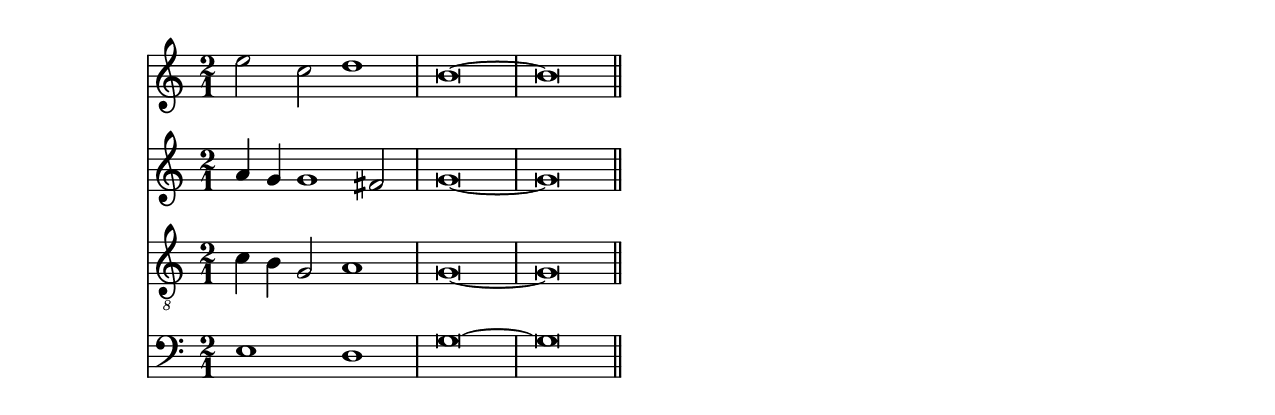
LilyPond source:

\version "2.18.0"

\header {
  % Remove default LilyPond tagline
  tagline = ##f
}

\paper {
  #(set-paper-size "letter")
}

\layout {
  \context {
    \Score
    \remove "Bar_number_engraver"
  }
}

global = {
  \key c \major
  \numericTimeSignature
  \time 2/1
}

sopranoVoice = \relative c'' {
  \global
  \dynamicUp
  % Music follows here.

  e2 c d1  |
  b\breve~  |
  b\breve  |
}

altoVoice = \relative c'' {
  \global
  \dynamicUp
  % Music follows here.
  
  a4 g g1 fis2  |
  g\breve~  |
  g\breve  |
}

tenorVoice = \relative c' {
  \global
  \dynamicUp
  % Music follows here.
  
  c4 b g2 a1  |
  g\breve~  |
  g\breve  |
}

bassVoice = \relative c {
  \global
  \dynamicUp
  % Music follows here.
  
  e1 d  |
  g\breve~  |
  g\breve  |
  \bar "||"
}

\score {
  <<
    \new Staff { \sopranoVoice }
    \new Staff { \altoVoice }
    \new Staff { \clef "treble_8" \tenorVoice }
    \new Staff { \clef bass \bassVoice }
  >>
  \layout { }
}
